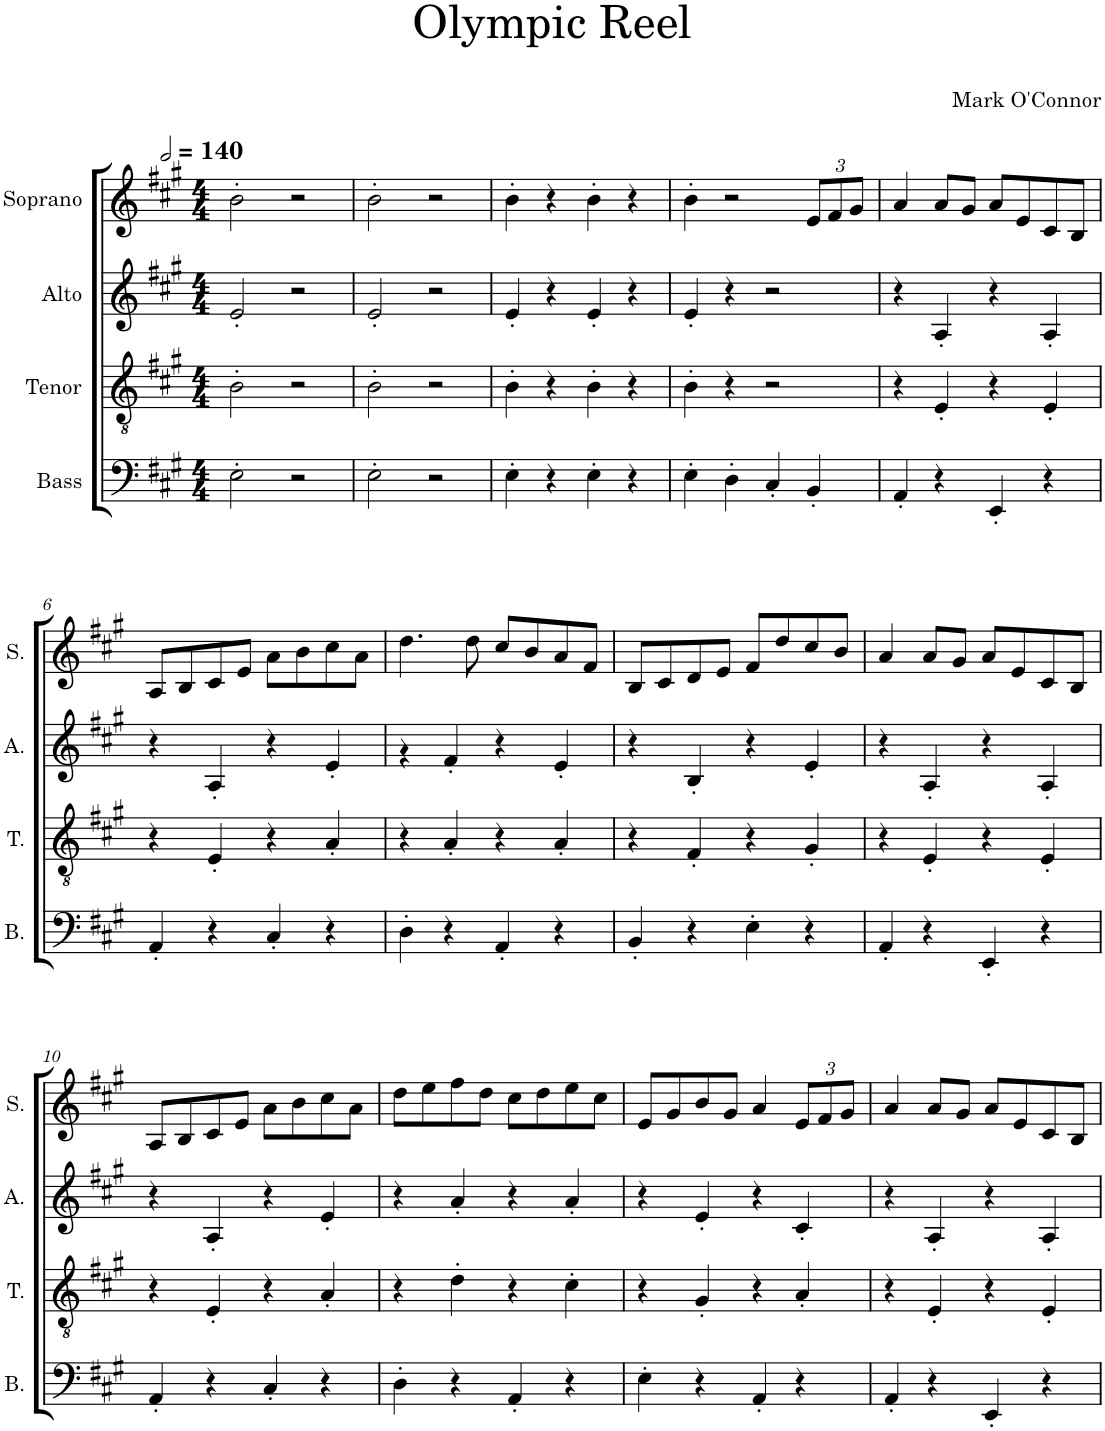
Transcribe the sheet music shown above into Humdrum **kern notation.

**kern	**kern	**kern	**kern
*part4	*part3	*part2	*part1
*staff4	*staff3	*staff2	*staff1
*I"Bass	*I"Tenor	*I"Alto	*I"Soprano
*I'B.	*I'T.	*I'A.	*I'S.
*clefF4	*clefGv2	*clefG2	*clefG2
*k[f#c#g#]	*k[f#c#g#]	*k[f#c#g#]	*k[f#c#g#]
*M4/4	*M4/4	*M4/4	*M4/4
*MM280	*MM280	*MM280	*MM280
=1	=1	=1	=1
2E'\	2B'\	2e'/	2b'\
2r	2r	2r	2r
=2	=2	=2	=2
2E'\	2B'\	2e'/	2b'\
2r	2r	2r	2r
=3	=3	=3	=3
4E'\	4B'\	4e'/	4b'\
4r	4r	4r	4r
4E'\	4B'\	4e'/	4b'\
4r	4r	4r	4r
=4	=4	=4	=4
4E'\	4B'\	4e'/	4b'\
4D'\	4r	4r	2r
4C#'/	2r	2r	.
*	*	*	*Xbrackettup
4BB'/	.	.	12e/L
.	.	.	12f#/
.	.	.	12g#/J
=5	=5	=5	=5
4AA'/	4r	4r	4a/
4r	4E'/	4A'/	8a/L
.	.	.	8g#/J
4EE'/	4r	4r	8a/L
.	.	.	8e/
4r	4E'/	4A'/	8c#/
.	.	.	8B/J
!!LO:LB:g=z
=6	=6	=6	=6
4AA'/	4r	4r	8A/L
.	.	.	8B/
4r	4E'/	4A'/	8c#/
.	.	.	8e/J
4C#'/	4r	4r	8a\L
.	.	.	8b\
4r	4A'/	4e'/	8cc#\
.	.	.	8a\J
=7	=7	=7	=7
4D'\	4r	4rg	4.dd\
4r	4A'/	4f#'/	.
.	.	.	8dd\
4AA'/	4r	4r	8cc#/L
.	.	.	8b/
4r	4A'/	4e'/	8a/
.	.	.	8f#/J
=8	=8	=8	=8
4BB'/	4r	4r	8B/L
.	.	.	8c#/
4r	4F#'/	4B'/	8d/
.	.	.	8e/J
4E'\	4r	4r	8f#/L
.	.	.	8dd/
4r	4G#'/	4e'/	8cc#/
.	.	.	8b/J
=9	=9	=9	=9
4AA'/	4r	4r	4a/
4r	4E'/	4A'/	8a/L
.	.	.	8g#/J
4EE'/	4r	4r	8a/L
.	.	.	8e/
4r	4E'/	4A'/	8c#/
.	.	.	8B/J
!!LO:LB:g=z
=10	=10	=10	=10
4AA'/	4r	4r	8A/L
.	.	.	8B/
4r	4E'/	4A'/	8c#/
.	.	.	8e/J
4C#'/	4r	4r	8a\L
.	.	.	8b\
4r	4A'/	4e'/	8cc#\
.	.	.	8a\J
=11	=11	=11	=11
4D'\	4r	4r	8dd\L
.	.	.	8ee\
4r	4d'\	4a'/	8ff#\
.	.	.	8dd\J
4AA'/	4r	4r	8cc#\L
.	.	.	8dd\
4r	4c#'\	4a'/	8ee\
.	.	.	8cc#\J
=12	=12	=12	=12
4E'\	4r	4r	8e/L
.	.	.	8g#/
4r	4G#'/	4e'/	8b/
.	.	.	8g#/J
4AA'/	4r	4r	4a/
4r	4A'/	4c#'/	12e/L
.	.	.	12f#/
.	.	.	12g#/J
=13	=13	=13	=13
4AA'/	4r	4r	4a/
4r	4E'/	4A'/	8a/L
.	.	.	8g#/J
4EE'/	4r	4r	8a/L
.	.	.	8e/
4r	4E'/	4A'/	8c#/
.	.	.	8B/J
=	=	=	=
*-	*-	*-	*-
